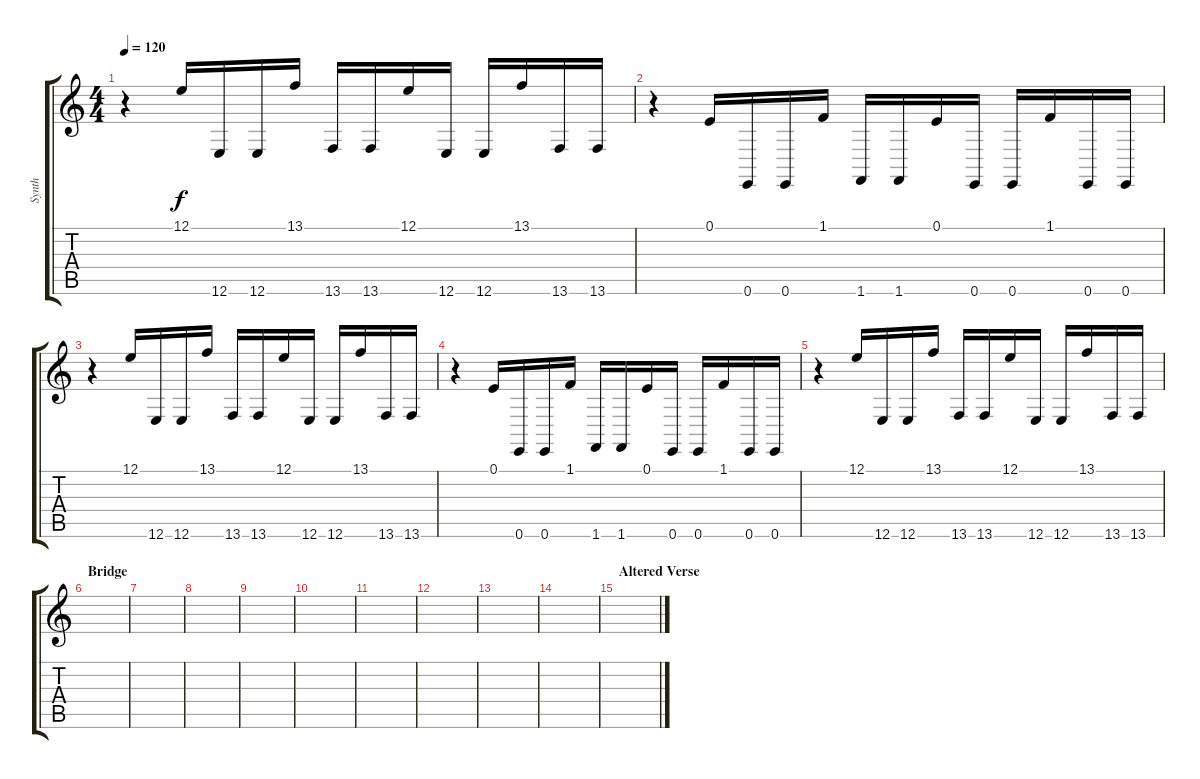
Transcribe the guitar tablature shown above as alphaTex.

\track ("Synth" "Synth") {instrument lead2sawtooth}
\staff {score tabs}
\tuning (E4 B3 G3 D3 A2 E2) {hide}
\ts (4 4)
\tempo 120
\clef g2
\ks c
r.4{dy f} 12.1.16 12.6.16 12.6.16 13.1.16 13.6.16 13.6.16 12.1.16 12.6.16 12.6.16 13.1.16 13.6.16 13.6.16 |
r.4 0.1.16 0.6.16 0.6.16 1.1.16 1.6.16 1.6.16 0.1.16 0.6.16 0.6.16 1.1.16 0.6.16 0.6.16 |
r.4 12.1.16 12.6.16 12.6.16 13.1.16 13.6.16 13.6.16 12.1.16 12.6.16 12.6.16 13.1.16 13.6.16 13.6.16 |
r.4 0.1.16 0.6.16 0.6.16 1.1.16 1.6.16 1.6.16 0.1.16 0.6.16 0.6.16 1.1.16 0.6.16 0.6.16 |
r.4 12.1.16 12.6.16 12.6.16 13.1.16 13.6.16 13.6.16 12.1.16 12.6.16 12.6.16 13.1.16 13.6.16 13.6.16 |
\section ("" "Bridge")
|
|
|
|
|
|
|
|
|
\section ("" "Altered Verse")
